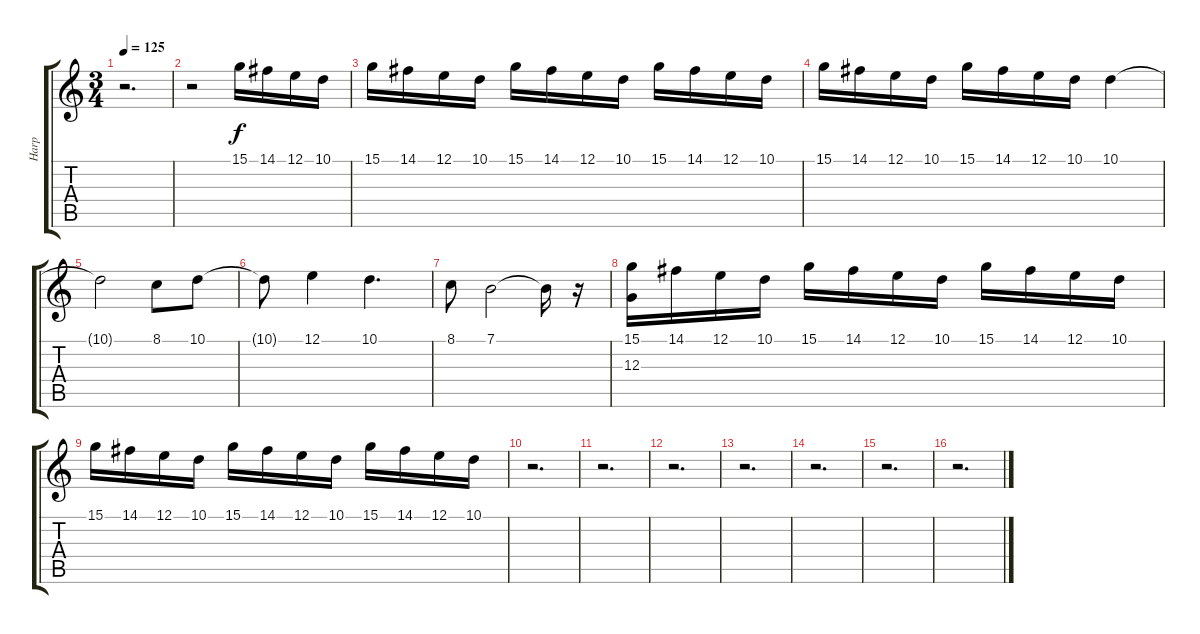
\track ("Harp" "Harp") {instrument orchestralharp}
\staff {score tabs}
\tuning (E4 B3 G3 D3 A2 E2) {hide}
\ts (3 4)
\tempo 125
\clef g2
\ks c
r.2{d dy f} |
r.2 15.1.16{balance 0} 14.1.16{balance 1} 12.1.16{balance 2} 10.1.16{balance 2} |
15.1.16{balance 4} 14.1.16{balance 5} 12.1.16{balance 6} 10.1.16{balance 7} 15.1.16{balance 8} 14.1.16{balance 10} 12.1.16{balance 10} 10.1.16{balance 12} 15.1.16{balance 12} 14.1.16{balance 14} 12.1.16{balance 15} 10.1.16{balance 16} |
15.1.16 14.1.16 12.1.16 10.1.16 15.1.16 14.1.16 12.1.16 10.1.16 10.1.4 |
10.1{t}.2 8.1.8 10.1.8 |
10.1{t}.8 12.1.4 10.1.4{d} |
8.1.8 7.1.2 7.1{t}.16 r.16 |
(15.1 12.3).16 14.1.16 12.1.16 10.1.16 15.1.16 14.1.16 12.1.16 10.1.16{balance 15} 15.1.16{balance 14} 14.1.16{balance 13} 12.1.16{balance 12} 10.1.16{balance 11} |
15.1.16{balance 10} 14.1.16{balance 9} 12.1.16{balance 8} 10.1.16{balance 7} 15.1.16{balance 6} 14.1.16{balance 5} 12.1.16{balance 4} 10.1.16{balance 3} 15.1.16{balance 2} 14.1.16{balance 1} 12.1.16{balance 0} 10.1.16 |
r.2{d} |
r.2{d} |
r.2{d} |
r.2{d} |
r.2{d} |
r.2{d} |
r.2{d}
